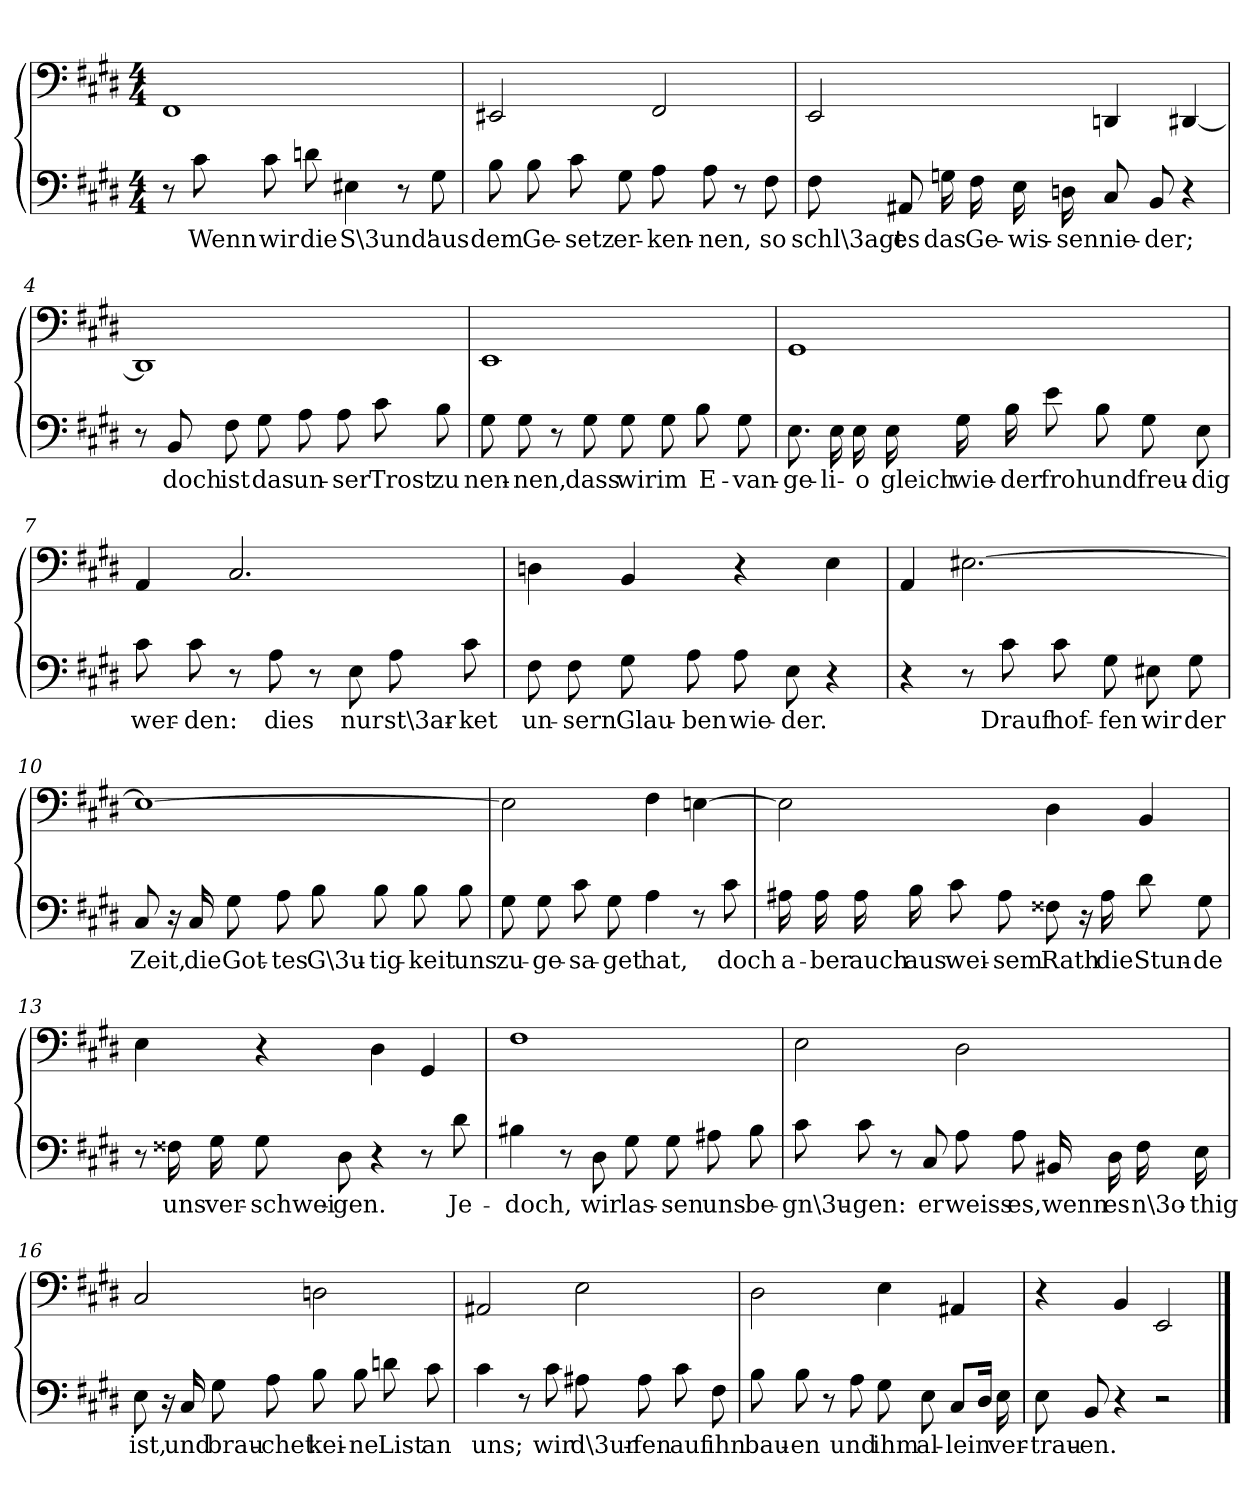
**kern	**text	**kern
*part1	*part1	*part1
*staff2	*staff2	*staff1
*clefF4	*	*clefF4
*k[f#c#g#d#]	*	*k[f#c#g#d#]
*c#:	*	*c#:
*M4/4	*	*M4/4
=1	=1	=1
8r	.	1FF#/
8c#\	Wenn	.
8c#\	wir	.
8dn\	die	.
4E#X\	S\3und'	.
8r	.	.
8G#\	aus	.
=2	=2	=2
8B\	dem	2EE#X/
8B\	Ge-	.
8c#\	-setz	.
8G#\	er-	.
8A\	-ken-	2FF#/
8A\	-nen,	.
8r	.	.
8F#\	so	.
=3	=3	=3
8F#\	schl\3agt	2EE/
8AA#X/	es	.
16Gn\	das	.
16F#\	Ge-	.
16E\	-wis-	.
16Dn\	-sen	.
8C#/	nie-	4DDn/
8BB/	-der;	.
4r	.	[4DD#X/
=4	=4	=4
8r	.	1DD#/]
8BB/	doch	.
8F#\	ist	.
8G#\	das	.
8A\	un-	.
8A\	-ser	.
8c#\	Trost	.
8B\	zu	.
=5	=5	=5
8G#\	nen-	1EE/
8G#\	-nen,	.
8r	.	.
8G#\	dass	.
8G#\	wir	.
8G#\	im	.
8B\	E-	.
8G#\	-van-	.
=6	=6	=6
8.E\	-ge-	1GG#/
16E\	-li-	.
16E\	-o	.
16E\	gleich	.
16G#\	wie-	.
16B\	-der	.
8e\	froh	.
8B\	und	.
8G#\	freu-	.
8E\	-dig	.
=7	=7	=7
8c#\	wer-	4AA/
8c#\	-den:	.
8r	.	2.C#/
8A\	dies	.
8r	.	.
8E\	nur	.
8A\	st\3ar-	.
8c#\	-ket	.
=8	=8	=8
8F#\	un-	4Dn\
8F#\	-sern	.
8G#\	Glau-	4BB/
8A\	-ben	.
8A\	wie-	4r
8E\	-der.	.
4r	.	4E\
=9	=9	=9
4r	.	4AA/
8r	.	[2.E#X\
8c#\	Drauf	.
8c#\	hof-	.
8G#\	-fen	.
8E#X\	wir	.
8G#\	der	.
=10	=10	=10
8C#/	Zeit,	1E#\_
16r	.	.
16C#/	die	.
8G#\	Got-	.
8A\	-tes	.
8B\	G\3u-	.
8B\	-tig-	.
8B\	-keit	.
8B\	uns	.
=11	=11	=11
8G#\	zu-	2E#\]
8G#\	-ge-	.
8c#\	-sa-	.
8G#\	-get	.
4A\	hat,	4F#\
8r	.	[4En\
8c#\	doch	.
=12	=12	=12
16A#X\	a-	2E\]
16A#\	-ber	.
16A#\	auch	.
16B\	aus	.
8c#\	wei-	.
8A#\	-sem	.
8F##X\	Rath	4D#\
16r	.	.
16A#\	die	.
8d#\	Stun-	4BB/
8G#\	-de	.
=13	=13	=13
8r	.	4E\
16F##X\	uns	.
16G#\	ver-	.
8G#\	-schwei-	4r
8D#\	-gen.	.
4r	.	4D#\
8r	.	4GG#/
8d#\	Je-	.
=14	=14	=14
4B#X\	-doch,	1F#\
8r	.	.
8D#\	wir	.
8G#\	las-	.
8G#\	-sen	.
8A#X\	uns	.
8B#\	be-	.
=15	=15	=15
8c#\	-gn\3u-	2E\
8c#\	-gen:	.
8r	.	.
8C#/	er	.
8A\	weiss	2D#\
8A\	es,	.
16BB#X/	wenn	.
16D#\	es	.
16F#\	n\3o-	.
16E\	-thig	.
=16	=16	=16
8E\	ist,	2C#/
16r	.	.
16C#/	und	.
8G#\	brau-	.
8A\	-chet	.
8B\	kei-	2Dn\
8B\	-ne	.
8dn\	List	.
8c#\	an	.
=17	=17	=17
4c#\	uns;	2AA#X/
8r	.	.
8c#\	wir	.
8A#X\	d\3ur-	2E\
8A#\	-fen	.
8c#\	auf	.
8F#\	ihn	.
=18	=18	=18
8B\	bau-	2D#\
8B\	-en	.
8r	.	.
8A\	und	.
8G#\	ihm	4E\
8E\	al-	.
8C#/L	-lein	4AA#X/
16D#/Jk	.	.
16E\	ver-	.
=19	=19	=19
8E\	-trau-	4r
8BB/	-en.	.
4r	.	4BB/
2r	.	2EE/
==	==	==
*-	*-	*-
